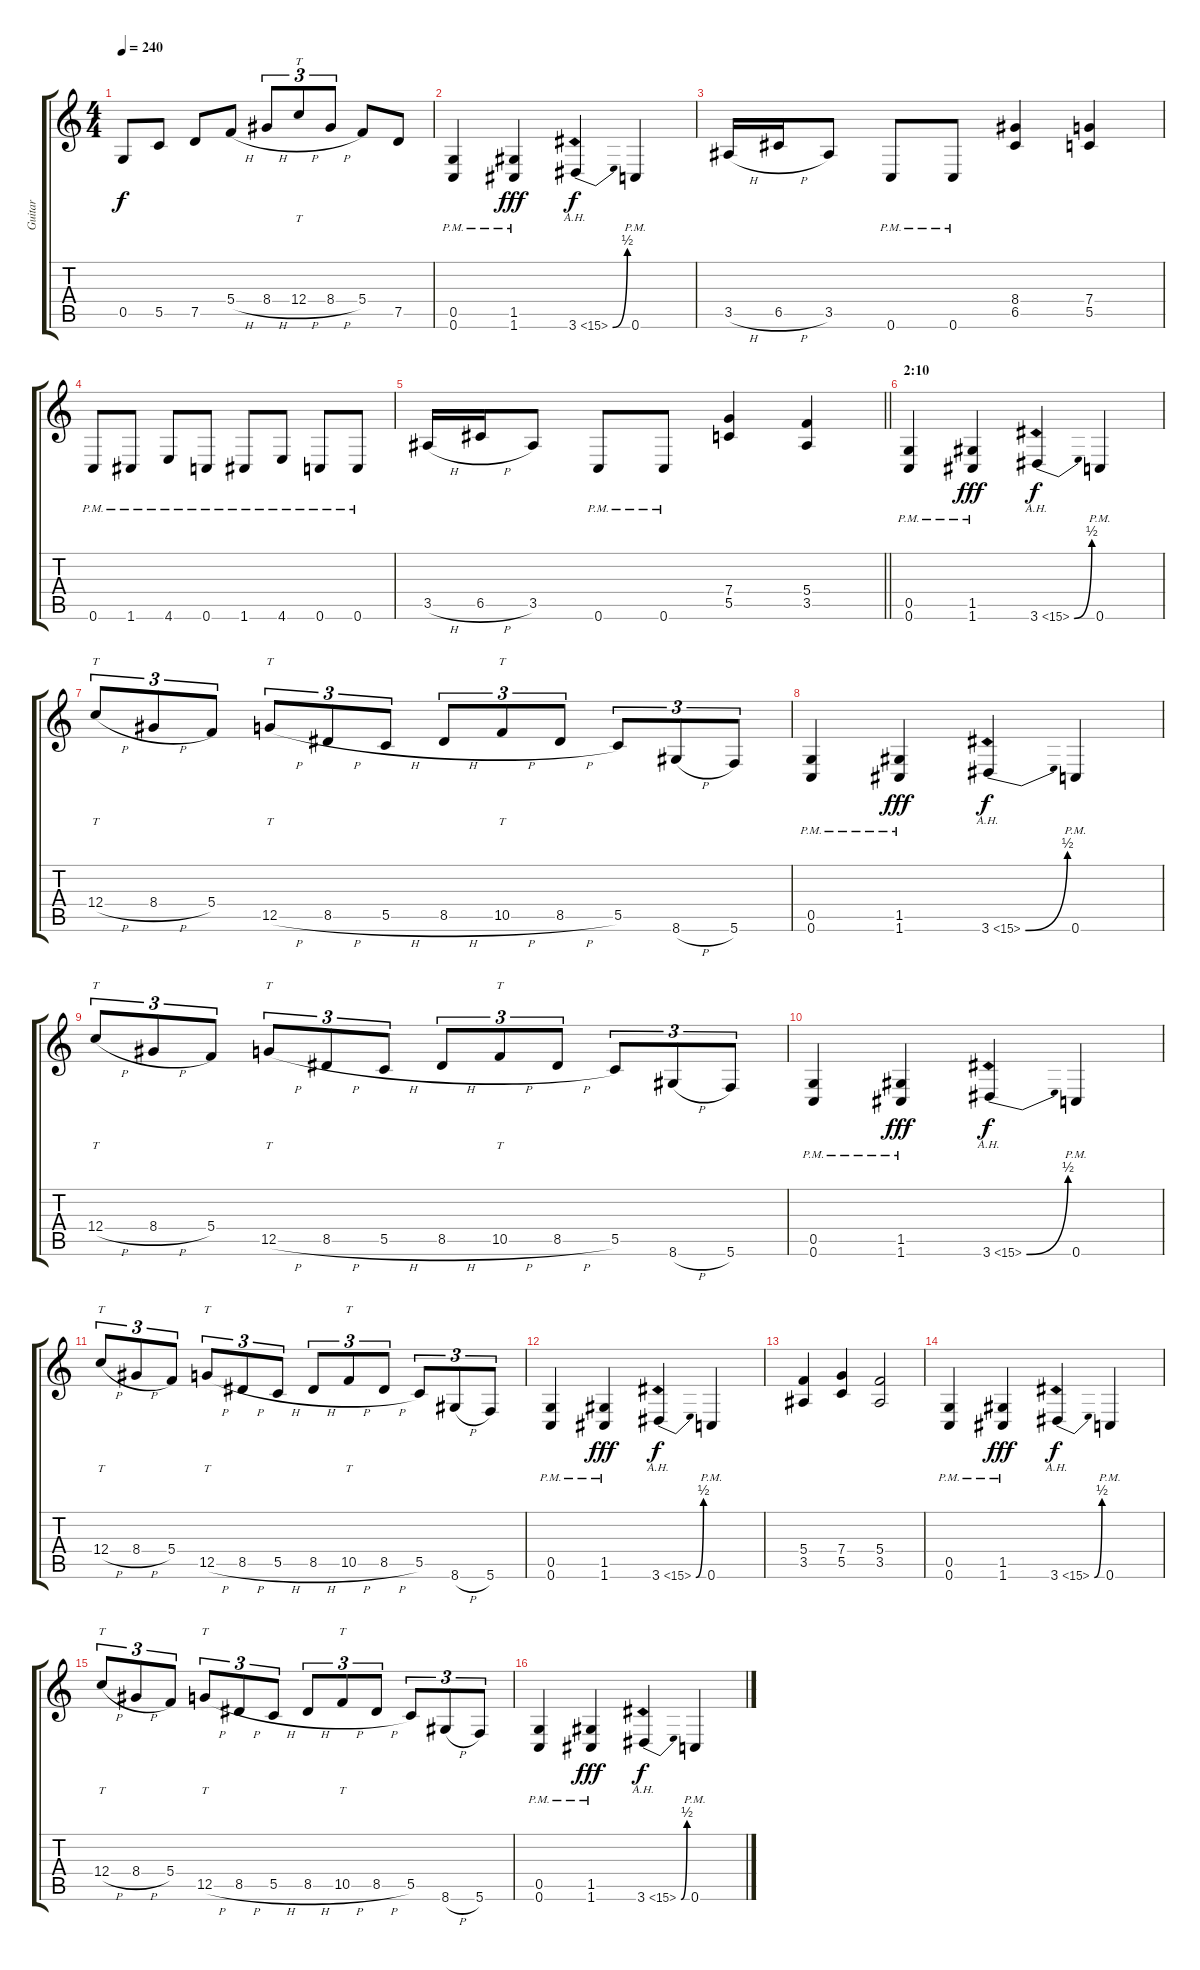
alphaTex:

\track ("Guitar" "Guitar") {instrument distortionguitar}
\staff {score tabs}
\tuning (D4 A3 F3 C3 G2 C2) {hide}
\ts (4 4)
\tempo 240
\clef g2
\ks c
0.5.8{dy f} 5.5.8 7.5.8 5.4{h}.8 8.4{h}.8{tu (3 2)} 12.4{h}.8{tt tu (3 2)} 8.4{h}.8{tu (3 2)} 5.4.8 7.5.8 |
(0.5{pm} 0.6{pm}).4 (1.5{pm} 1.6{pm}).4{dy fff} 3.6{be (bend 0 0 60 2) ah 12}.4{dy f} 0.6{pm}.4 |
3.5{h}.16 6.5{h}.16 3.5.8 0.6{pm}.8 0.6{pm}.8 (8.4 6.5).4 (7.4 5.5).4 |
0.6{pm}.8 1.6{pm}.8 4.6{pm}.8 0.6{pm}.8 1.6{pm}.8 4.6{pm}.8 0.6{pm}.8 0.6{pm}.8 |
\barLineRight lightlight
3.5{h}.16 6.5{h}.16 3.5.8 0.6{pm}.8 0.6{pm}.8 (7.4 5.5).4 (5.4 3.5).4 |
\section ("" "2:10")
(0.5{pm} 0.6{pm}).4 (1.5{pm} 1.6{pm}).4{dy fff} 3.6{be (bend 0 0 60 2) ah 12}.4{dy f} 0.6{pm}.4 |
12.4{h}.8{tt tu (3 2)} 8.4{h}.8{tu (3 2)} 5.4.8{tu (3 2)} 12.5{h}.8{tt tu (3 2)} 8.5{h}.8{tu (3 2)} 5.5{h}.8{tu (3 2)} 8.5{h}.8{tu (3 2)} 10.5{h}.8{tt tu (3 2)} 8.5{h}.8{tu (3 2)} 5.5.8{tu (3 2)} 8.6{h}.8{tu (3 2)} 5.6.8{tu (3 2)} |
(0.5{pm} 0.6{pm}).4 (1.5{pm} 1.6{pm}).4{dy fff} 3.6{be (bend 0 0 60 2) ah 12}.4{dy f} 0.6{pm}.4 |
12.4{h}.8{tt tu (3 2)} 8.4{h}.8{tu (3 2)} 5.4.8{tu (3 2)} 12.5{h}.8{tt tu (3 2)} 8.5{h}.8{tu (3 2)} 5.5{h}.8{tu (3 2)} 8.5{h}.8{tu (3 2)} 10.5{h}.8{tt tu (3 2)} 8.5{h}.8{tu (3 2)} 5.5.8{tu (3 2)} 8.6{h}.8{tu (3 2)} 5.6.8{tu (3 2)} |
(0.5{pm} 0.6{pm}).4 (1.5{pm} 1.6{pm}).4{dy fff} 3.6{be (bend 0 0 60 2) ah 12}.4{dy f} 0.6{pm}.4 |
12.4{h}.8{tt tu (3 2)} 8.4{h}.8{tu (3 2)} 5.4.8{tu (3 2)} 12.5{h}.8{tt tu (3 2)} 8.5{h}.8{tu (3 2)} 5.5{h}.8{tu (3 2)} 8.5{h}.8{tu (3 2)} 10.5{h}.8{tt tu (3 2)} 8.5{h}.8{tu (3 2)} 5.5.8{tu (3 2)} 8.6{h}.8{tu (3 2)} 5.6.8{tu (3 2)} |
(0.5{pm} 0.6{pm}).4 (1.5{pm} 1.6{pm}).4{dy fff} 3.6{be (bend 0 0 60 2) ah 12}.4{dy f} 0.6{pm}.4 |
(5.4 3.5).4 (7.4 5.5).4 (5.4 3.5).2 |
(0.5{pm} 0.6{pm}).4 (1.5{pm} 1.6{pm}).4{dy fff} 3.6{be (bend 0 0 60 2) ah 12}.4{dy f} 0.6{pm}.4 |
12.4{h}.8{tt tu (3 2)} 8.4{h}.8{tu (3 2)} 5.4.8{tu (3 2)} 12.5{h}.8{tt tu (3 2)} 8.5{h}.8{tu (3 2)} 5.5{h}.8{tu (3 2)} 8.5{h}.8{tu (3 2)} 10.5{h}.8{tt tu (3 2)} 8.5{h}.8{tu (3 2)} 5.5.8{tu (3 2)} 8.6{h}.8{tu (3 2)} 5.6.8{tu (3 2)} |
(0.5{pm} 0.6{pm}).4 (1.5{pm} 1.6{pm}).4{dy fff} 3.6{be (bend 0 0 60 2) ah 12}.4{dy f} 0.6{pm}.4
